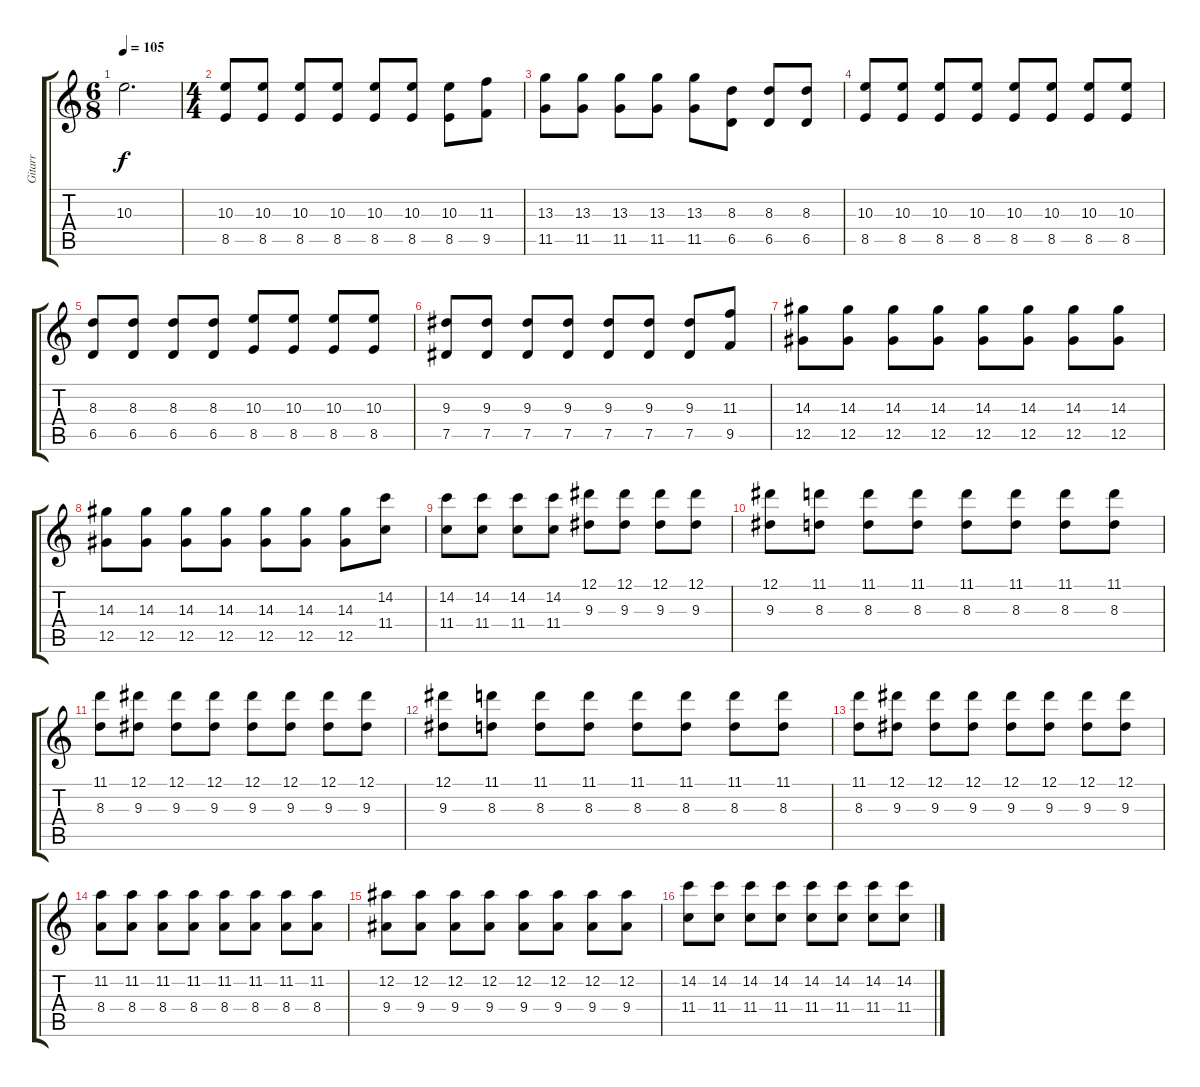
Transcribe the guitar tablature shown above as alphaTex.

\track ("Gitarr" "Gitarr") {instrument overdrivenguitar}
\staff {score tabs}
\tuning (Eb4 Bb3 Gb3 Db3 Ab2 Db2) {hide}
\ts (6 8)
\tempo 105
\clef g2
\ks c
10.3.2{d dy f} |
\ts (4 4)
(10.3 8.5).8 (10.3 8.5).8 (10.3 8.5).8 (10.3 8.5).8 (10.3 8.5).8 (10.3 8.5).8 (10.3 8.5).8 (11.3 9.5).8 |
(13.3 11.5).8 (13.3 11.5).8 (13.3 11.5).8 (13.3 11.5).8 (13.3 11.5).8 (8.3 6.5).8 (8.3 6.5).8 (8.3 6.5).8 |
(10.3 8.5).8 (10.3 8.5).8 (10.3 8.5).8 (10.3 8.5).8 (10.3 8.5).8 (10.3 8.5).8 (10.3 8.5).8 (10.3 8.5).8 |
(8.3 6.5).8 (8.3 6.5).8 (8.3 6.5).8 (8.3 6.5).8 (10.3 8.5).8 (10.3 8.5).8 (10.3 8.5).8 (10.3 8.5).8 |
(9.3 7.5).8 (9.3 7.5).8 (9.3 7.5).8 (9.3 7.5).8 (9.3 7.5).8 (9.3 7.5).8 (9.3 7.5).8 (11.3 9.5).8 |
(14.3 12.5).8 (14.3 12.5).8 (14.3 12.5).8 (14.3 12.5).8 (14.3 12.5).8 (14.3 12.5).8 (14.3 12.5).8 (14.3 12.5).8 |
(14.3 12.5).8 (14.3 12.5).8 (14.3 12.5).8 (14.3 12.5).8 (14.3 12.5).8 (14.3 12.5).8 (14.3 12.5).8 (14.2 11.4).8 |
(14.2 11.4).8 (14.2 11.4).8 (14.2 11.4).8 (14.2 11.4).8 (12.1 9.3).8 (12.1 9.3).8 (12.1 9.3).8 (12.1 9.3).8 |
(12.1 9.3).8 (11.1 8.3).8 (11.1 8.3).8 (11.1 8.3).8 (11.1 8.3).8 (11.1 8.3).8 (11.1 8.3).8 (11.1 8.3).8 |
(11.1 8.3).8 (12.1 9.3).8 (12.1 9.3).8 (12.1 9.3).8 (12.1 9.3).8 (12.1 9.3).8 (12.1 9.3).8 (12.1 9.3).8 |
(12.1 9.3).8 (11.1 8.3).8 (11.1 8.3).8 (11.1 8.3).8 (11.1 8.3).8 (11.1 8.3).8 (11.1 8.3).8 (11.1 8.3).8 |
(11.1 8.3).8 (12.1 9.3).8 (12.1 9.3).8 (12.1 9.3).8 (12.1 9.3).8 (12.1 9.3).8 (12.1 9.3).8 (12.1 9.3).8 |
(11.2 8.4).8 (11.2 8.4).8 (11.2 8.4).8 (11.2 8.4).8 (11.2 8.4).8 (11.2 8.4).8 (11.2 8.4).8 (11.2 8.4).8 |
(12.2 9.4).8 (12.2 9.4).8 (12.2 9.4).8 (12.2 9.4).8 (12.2 9.4).8 (12.2 9.4).8 (12.2 9.4).8 (12.2 9.4).8 |
(14.2 11.4).8 (14.2 11.4).8 (14.2 11.4).8 (14.2 11.4).8 (14.2 11.4).8 (14.2 11.4).8 (14.2 11.4).8 (14.2 11.4).8
